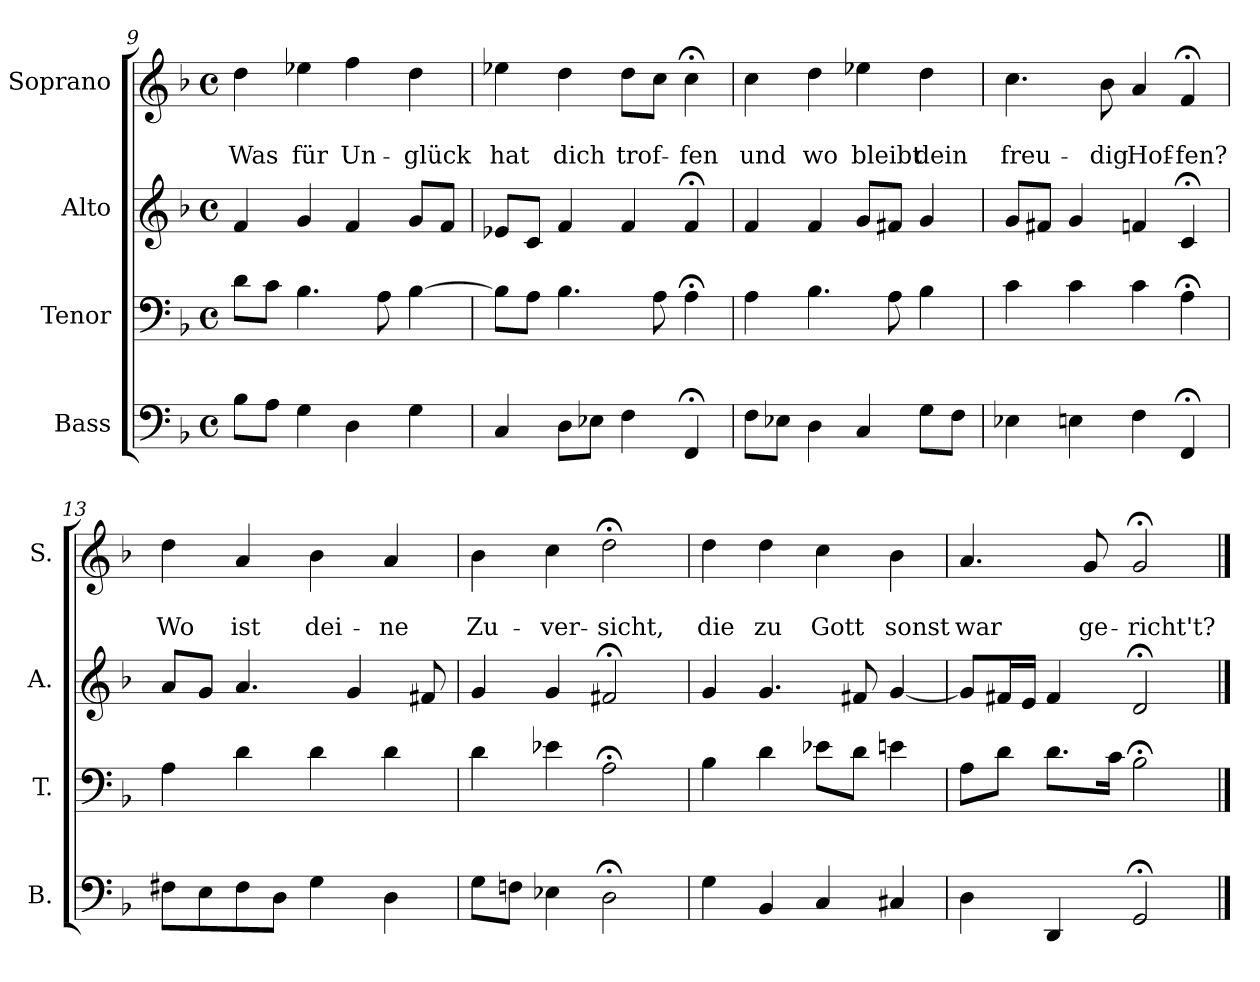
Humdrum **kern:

**kern	**kern	**kern	**kern	**text	**text
*part4	*part3	*part2	*part1	*part1	*part1
*staff4	*staff3	*staff2	*staff1	*staff1	*staff1
*I"Bass	*I"Tenor	*I"Alto	*I"Soprano	*	*
*I'B.	*I'T.	*I'A.	*I'S.	*	*
!!LO:PB:g=z
*clefF4	*clefF4	*clefG2	*clefG2	*	*
*k[b-]	*k[b-]	*k[b-]	*k[b-]	*	*
*F:	*F:	*F:	*d:	*	*
*M4/4	*M4/4	*M4/4	*M4/4	*	*
*met(c)	*met(c)	*met(c)	*met(c)	*	*
=9	=9	=9	=9	=9	=9
8B-\L	8d\L	4f/	4dd\	.	Was
8A\J	8c\J	.	.	.	.
4G\	4.B-\	4g/	4ee-X\	.	für
4D\	.	4f/	4ff\	.	Un-
.	8A\	.	.	.	.
4G\	[4B-\	8g/L	4dd\	.	-glück
.	.	8f/J	.	.	.
=10	=10	=10	=10	=10	=10
4C/	8B-\L]	8e-X/L	4ee-X\	.	hat
.	8A\J	8c/J	.	.	.
8D\L	4.B-\	4f/	4dd\	.	dich
8E-X\J	.	.	.	.	.
4F\	.	4f/	8dd\L	.	trof-
.	8A\	.	8cc\J	.	.
4FF;</	4A;<\	4f;</	4cc;<\	.	-fen
=11	=11	=11	=11	=11	=11
8F\L	4A\	4f/	4cc\	.	und
8E-X\J	.	.	.	.	.
4D\	4.B-\	4f/	4dd\	.	wo
4C/	.	8g/L	4ee-X\	.	bleibt
.	8A\	8f#X/J	.	.	.
8G\L	4B-\	4g/	4dd\	.	dein
8F\J	.	.	.	.	.
=12	=12	=12	=12	=12	=12
4E-X\	4c\	8g/L	4.cc\	.	freu-
.	.	8f#X/J	.	.	.
4En\	4c\	4g/	.	.	.
.	.	.	8b-\	.	-dig
4F\	4c\	4fn/	4a/	.	Hof-
4FF;</	4A;<\	4c;</	4f;</	.	-fen?
!!LO:LB:g=z
=13	=13	=13	=13	=13	=13
8F#X\L	4A\	8a/L	4dd\	.	Wo
8E\	.	8g/J	.	.	.
8F#\	4d\	4.a/	4a/	.	ist
8D\J	.	.	.	.	.
4G\	4d\	.	4b-\	.	dei-
.	.	4g/	.	.	.
4D\	4d\	.	4a/	.	-ne
.	.	8f#X/	.	.	.
=14	=14	=14	=14	=14	=14
8G\L	4d\	4g/	4b-\	.	Zu-
8Fn\J	.	.	.	.	.
4E-X\	4e-X\	4g/	4cc\	.	-ver-
2D;<\	2A;<\	2f#X;</	2dd;<\	.	-sicht,
=15	=15	=15	=15	=15	=15
4G\	4B-\	4g/	4dd\	.	die
4BB-/	4d\	4.g/	4dd\	.	zu
4C/	8e-X\L	.	4cc\	.	Gott
.	8d\J	8f#X/	.	.	.
4C#X/	4en\	[4g/	4b-\	.	sonst
=16	=16	=16	=16	=16	=16
4D\	8A\L	8g/L]	4.a/	.	war
.	8d\J	16f#X/L	.	.	.
.	.	16e/JJ	.	.	.
4DD/	8.d\L	4f#/	.	.	.
.	.	.	8g/	.	ge-
.	16c\Jk	.	.	.	.
2GG;</	2B-;<\	2d;</	2g;</	.	-richt't?
==	==	==	==	==	==
*-	*-	*-	*-	*-	*-
